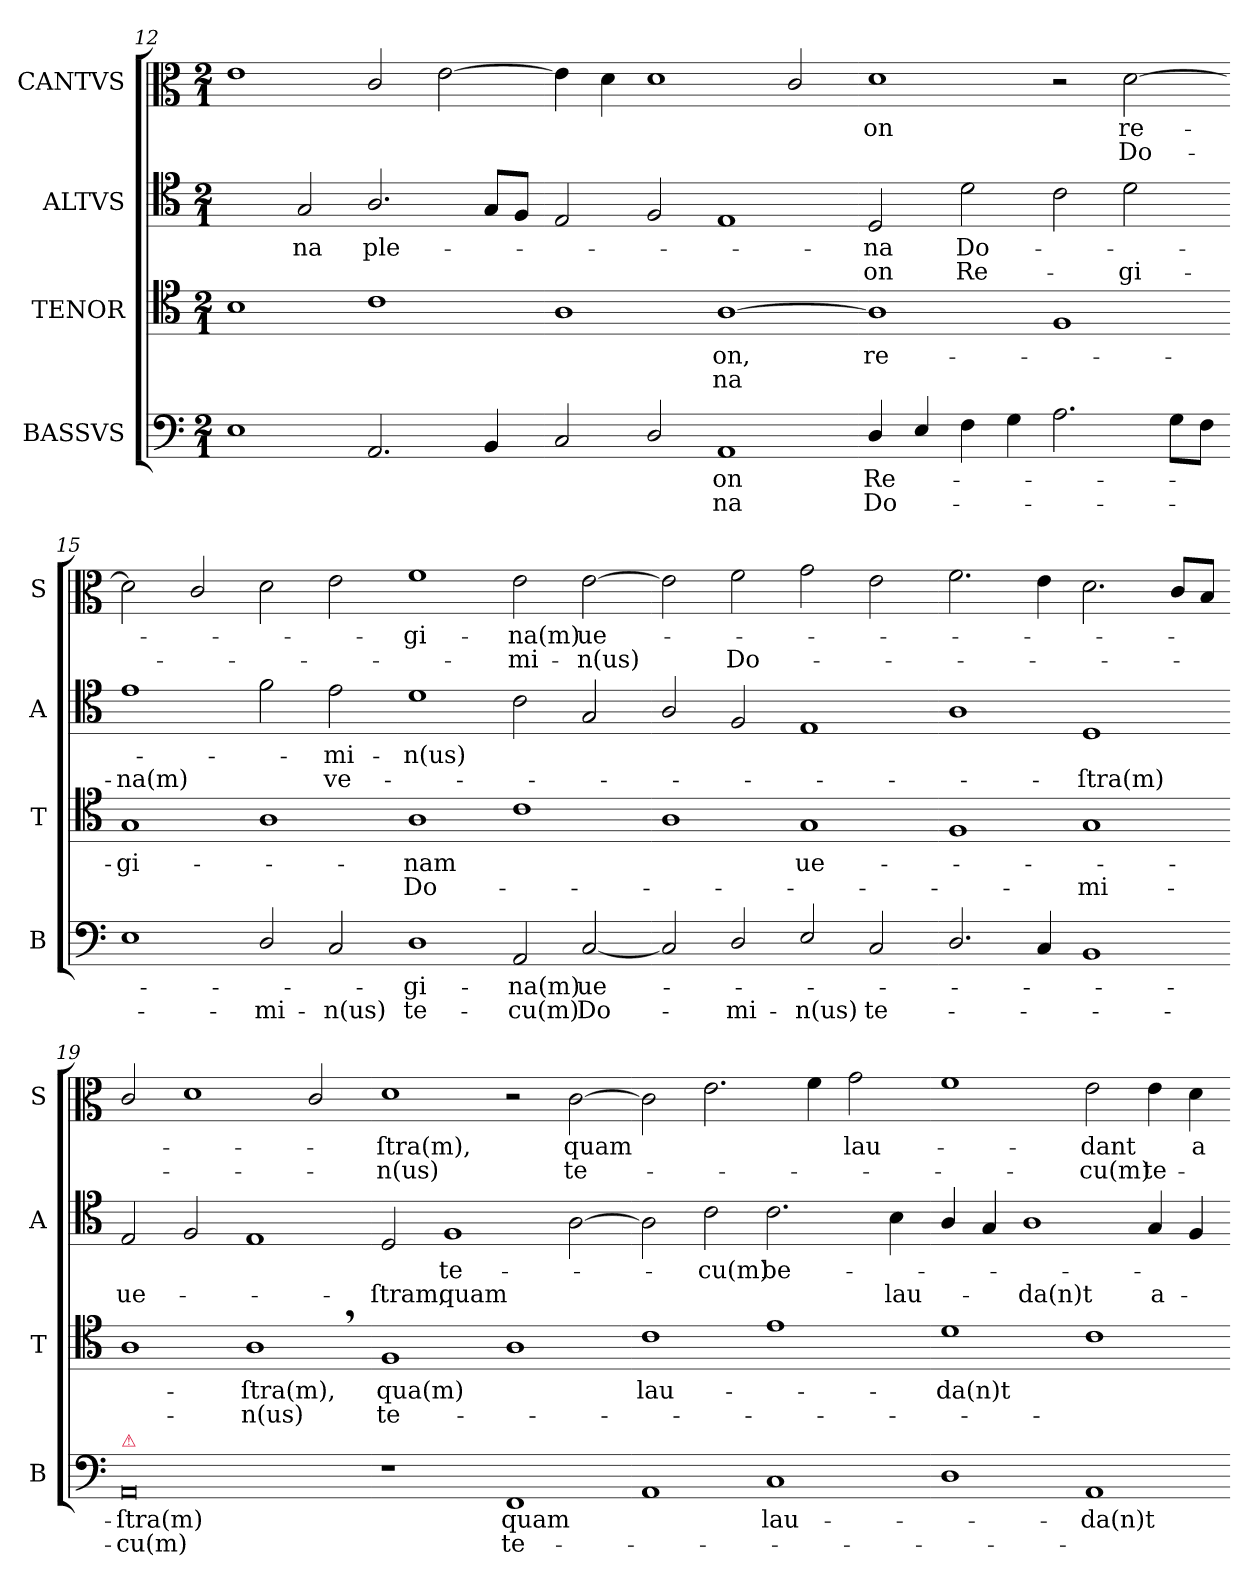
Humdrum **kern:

**kern	**text	**text	**kern	**text	**text	**kern	**text	**text	**kern	**text	**text
*part4	*part4	*part4	*part3	*part3	*part3	*part2	*part2	*part2	*part1	*part1	*part1
*staff4	*staff4	*staff4	*staff3	*staff3	*staff3	*staff2	*staff2	*staff2	*staff1	*staff1	*staff1
*I"BASSVS	*	*	*I"TENOR	*	*	*I"ALTVS	*	*	*I"CANTVS	*	*
*I'B	*	*	*I'T	*	*	*I'A	*	*	*I'S	*	*
*clefF4	*	*	*clefC4	*	*	*clefC4	*	*	*clefC3	*	*
*k[]	*	*	*k[]	*	*	*k[]	*	*	*k[]	*	*
*D:dor	*	*	*D:dor	*	*	*D:dor	*	*	*D:dor	*	*
*M2/1	*	*	*M2/1	*	*	*M2/1	*	*	*M2/1	*	*
=12	=12	=12	=12	=12	=12	=12	=12	=12	=12	=12	=12
1E	.	.	1B	.	.	2ryy	.	.	1e	.	.
.	.	.	.	.	.	2G/	-na	.	.	.	.
2.AA/	.	.	1c	.	.	2.A/	ple-	.	2c/	.	.
.	.	.	.	.	.	.	.	.	[2e\	.	.
4BB/	.	.	.	.	.	8G/L	.	.	.	.	.
.	.	.	.	.	.	8F/J	.	.	.	.	.
=13-	=13-	=13-	=13-	=13-	=13-	=13-	=13-	=13-	=13-	=13-	=13-
2C/	.	.	1A	.	.	2E/	.	.	4e\]	.	.
.	.	.	.	.	.	.	.	.	4d\	.	.
2D/	.	.	.	.	.	2F/	.	.	1d	.	.
1AA	-on	-na	[1A	-on,	-na	1E	.	.	.	.	.
.	.	.	.	.	.	.	.	.	2c/	.	.
=14-	=14-	=14-	=14-	=14-	=14-	=14-	=14-	=14-	=14-	=14-	=14-
4D/	Re-	Do-	1A]	re-	.	2D/	-na	-on	1d	-on	.
4E/	.	.	.	.	.	.	.	.	.	.	.
4F\	.	.	.	.	.	2d\	Do-	Re-	.	.	.
4G\	.	.	.	.	.	.	.	.	.	.	.
2.A\	.	.	1F	.	.	2c\	.	.	2r	.	.
.	.	.	.	.	.	2d\	.	-gi-	[2d\	re-	Do-
8G\L	.	.	.	.	.	.	.	.	.	.	.
8F\J	.	.	.	.	.	.	.	.	.	.	.
=15-	=15-	=15-	=15-	=15-	=15-	=15-	=15-	=15-	=15-	=15-	=15-
1E	.	.	1G	-gi-	.	1e	.	-na(m)	2d\]	.	.
.	.	.	.	.	.	.	.	.	2c/	.	.
2D/	.	-mi-	1A	.	.	2f\	.	.	2d\	.	.
2C/	.	-n(us)	.	.	.	2e\	-mi-	ve-	2e\	.	.
=16-	=16-	=16-	=16-	=16-	=16-	=16-	=16-	=16-	=16-	=16-	=16-
1D	-gi-	te-	1A	-nam	Do-	1d	-n(us)	.	1f	-gi-	.
2AA/	-na(m)	-cu(m)	1c	.	.	2c\	.	.	2e\	-na(m)	-mi-
[2C/	ue-	Do-	.	.	.	2G/	.	.	[2e\	ue-	-n(us)
=17-	=17-	=17-	=17-	=17-	=17-	=17-	=17-	=17-	=17-	=17-	=17-
2C/]	.	.	1A	.	.	2A/	.	.	2e\]	.	.
2D/	.	-mi-	.	.	.	2F/	.	.	2f\	.	Do-
2E/	.	-n(us)	1G	ue-	.	1E	.	.	2g\	.	.
2C/	.	te-	.	.	.	.	.	.	2e\	.	.
=18-	=18-	=18-	=18-	=18-	=18-	=18-	=18-	=18-	=18-	=18-	=18-
2.D/	.	.	1F	.	.	1A	.	.	2.f\	.	.
4C/	.	.	.	.	.	.	.	.	4e\	.	.
1BB	.	.	1G	.	-mi-	1D	.	-ſtra(m)	2.d\	.	.
.	.	.	.	.	.	.	.	.	8c/L	.	.
.	.	.	.	.	.	.	.	.	8B/J	.	.
=19-	=19-	=19-	=19-	=19-	=19-	=19-	=19-	=19-	=19-	=19-	=19-
!LO:TX:a:color=crimson:t=⚠	!	!	!	!	!	!	!	!	!	!	!
0AA	-ſtra(m)	-cu(m)	1A	.	.	2E/	.	ue-	2c/	.	.
.	.	.	.	.	.	2F/	.	.	1d	.	.
.	.	.	1A,	-ſtra(m),	-n(us)	1E	.	.	.	.	.
.	.	.	.	.	.	.	.	.	2c/	.	.
=20-	=20-	=20-	=20-	=20-	=20-	=20-	=20-	=20-	=20-	=20-	=20-
1r	.	.	1F	qua(m)	te-	2D/	.	-ſtram,	1d	-ſtra(m),	-n(us)
.	.	.	.	.	.	1F	te-	quam	.	.	.
1FF	quam	te-	1A	.	.	.	.	.	2r	.	.
.	.	.	.	.	.	[2A\	.	.	[2c\	quam	te-
=21-	=21-	=21-	=21-	=21-	=21-	=21-	=21-	=21-	=21-	=21-	=21-
1AA	.	.	1c	lau-	.	2A\]	.	.	2c\]	.	.
.	.	.	.	.	.	2c\	-cu(m)	.	2.e\	.	.
1C	lau-	.	1e	.	.	2.c\	be-	.	.	.	.
.	.	.	.	.	.	.	.	.	4f\	.	.
.	.	.	.	.	.	.	.	.	2g\	lau-	.
.	.	.	.	.	.	4B\	.	lau-	.	.	.
=22-	=22-	=22-	=22-	=22-	=22-	=22-	=22-	=22-	=22-	=22-	=22-
1D	.	.	1d	-da(n)t	.	4A/	.	.	1f	.	.
.	.	.	.	.	.	4G/	.	.	.	.	.
.	.	.	.	.	.	1A	.	-da(n)t	.	.	.
1AA	-da(n)t	.	1c	.	.	.	.	.	2e\	-dant	-cu(m)
.	.	.	.	.	.	4G/	.	a-	4e\	.	te-
.	.	.	.	.	.	4F/	.	.	4d\	a-	.
=-	=-	=-	=-	=-	=-	=-	=-	=-	=-	=-	=-
*-	*-	*-	*-	*-	*-	*-	*-	*-	*-	*-	*-
